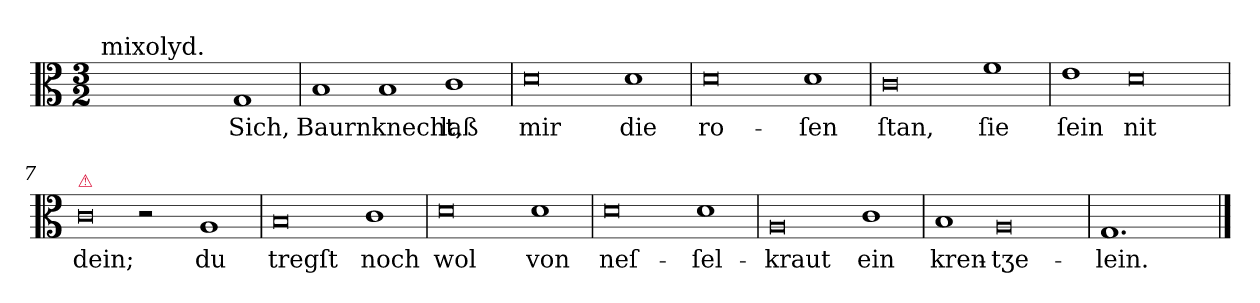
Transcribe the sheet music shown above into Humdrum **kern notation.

**kern	**text
*part1	*part1
*staff1	*staff1
*clefC3	*
*k[]	*
*G:mix	*
*M3/2	*
=1	=1
!LO:TX:a:t=mixolyd.	!
!LO:N:vis=1	!
2ryy	.
!LO:N:vis=1	!
2ryy	.
!LO:N:vis=1	!
2G	Sich,
=2	=2
!LO:N:vis=1	!
2B	Baurnknecht,
!LO:N:vis=1	!
2B	.
!LO:N:vis=1	!
2c	laß
=3	=3
!LO:N:vis=0	!
1d	mir
!LO:N:vis=1	!
2d	die
=4	=4
!LO:N:vis=0	!
1d	ro-
!LO:N:vis=1	!
2d	-ſen
=5	=5
!LO:N:vis=0	!
1c	ſtan,
!LO:N:vis=1	!
2f	ſie
=6	=6
!LO:N:vis=1	!
2e	ſein
!LO:N:vis=0	!
1d	nit
=7	=7
!LO:TX:a:color=crimson:t=⚠	!
!LO:N:vis=0	!
2c	dein;
2r	.
!LO:N:vis=1	!
2A	du
=8	=8
!LO:N:vis=0	!
1B	tregſt
!LO:N:vis=1	!
2c	noch
=9	=9
!LO:N:vis=0	!
1d	wol
!LO:N:vis=1	!
2d	von
=10	=10
!LO:N:vis=0	!
1d	neſ-
!LO:N:vis=1	!
2d	-ſel-
=11	=11
!LO:N:vis=0	!
1A	-kraut
!LO:N:vis=1	!
2c	ein
=12	=12
!LO:N:vis=1	!
2B	kren-
!LO:N:vis=0	!
1A	-tʒe-
=13	=13
1.G/	-lein.
==	==
*-	*-
